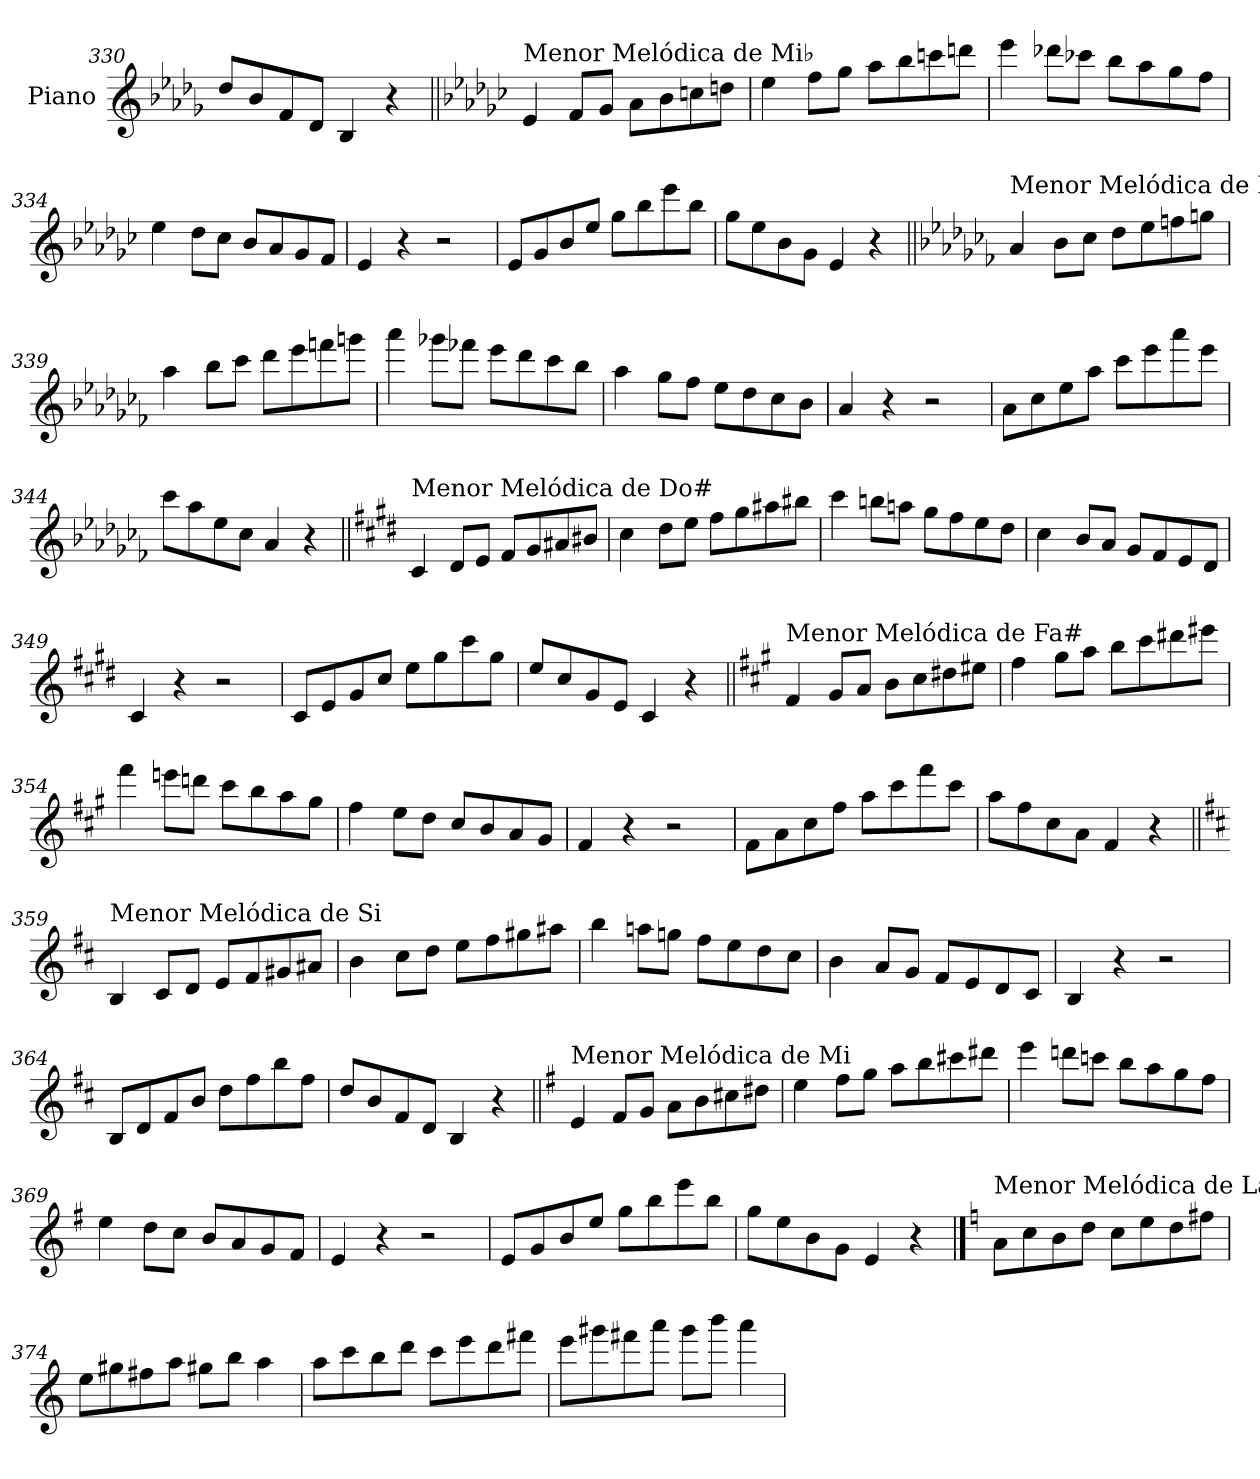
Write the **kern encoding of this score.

**kern
*part1
*staff1
*I"Piano
*I'Pno.
*clefG2
*k[b-e-a-d-g-]
=330
8dd-/L
8b-/
8f/
8d-/J
4B-/
4r
!!LO:LB:g=z
=331||
*k[b-e-a-d-g-c-]
!LO:TX:a:t=Menor Melódica de Mi♭
4e-/
8f/L
8g-/J
8a-\L
8b-\
8ccn\
8ddn\J
=332
4ee-\
8ff\L
8gg-\J
8aa-\L
8bb-\
8cccn\
8dddn\J
=333
4eee-\
8ddd-X\L
8ccc-X\J
8bb-\L
8aa-\
8gg-\
8ff\J
=334
4ee-\
8dd-\L
8cc-\J
8b-/L
8a-/
8g-/
8f/J
=335
4e-/
4r
2r
=336
8e-/L
8g-/
8b-/
8ee-/J
8gg-\L
8bb-\
8eee-\
8bb-\J
=337
8gg-\L
8ee-\
8b-\
8g-\J
4e-/
4r
!!LO:LB:g=z
=338||
*k[b-e-a-d-g-c-f-]
!LO:TX:a:t=Menor Melódica de La♭
4a-/
8b-\L
8cc-\J
8dd-\L
8ee-\
8ffn\
8ggn\J
=339
4aa-\
8bb-\L
8ccc-\J
8ddd-\L
8eee-\
8fffn\
8gggn\J
=340
4aaa-\
8ggg-X\L
8fff-X\J
8eee-\L
8ddd-\
8ccc-\
8bb-\J
=341
4aa-\
8gg-\L
8ff-\J
8ee-\L
8dd-\
8cc-\
8b-\J
=342
4a-/
4r
2r
=343
8a-\L
8cc-\
8ee-\
8aa-\J
8ccc-\L
8eee-\
8aaa-\
8eee-\J
=344
8ccc-\L
8aa-\
8ee-\
8cc-\J
4a-/
4r
!!LO:LB:g=z
=345||
*k[f#c#g#d#]
!LO:TX:a:t=Menor Melódica de Do#
4c#/
8d#/L
8e/J
8f#/L
8g#/
8a#X/
8b#X/J
=346
4cc#\
8dd#\L
8ee\J
8ff#\L
8gg#\
8aa#X\
8bb#X\J
=347
4ccc#\
8bbn\L
8aan\J
8gg#\L
8ff#\
8ee\
8dd#\J
=348
4cc#\
8b/L
8a/J
8g#/L
8f#/
8e/
8d#/J
=349
4c#/
4r
2r
=350
8c#/L
8e/
8g#/
8cc#/J
8ee\L
8gg#\
8ccc#\
8gg#\J
=351
8ee/L
8cc#/
8g#/
8e/J
4c#/
4r
!!LO:LB:g=z
=352||
*k[f#c#g#]
!LO:TX:a:t=Menor Melódica de Fa#
4f#/
8g#/L
8a/J
8b\L
8cc#\
8dd#X\
8ee#X\J
=353
4ff#\
8gg#\L
8aa\J
8bb\L
8ccc#\
8ddd#X\
8eee#X\J
=354
4fff#\
8eeen\L
8dddn\J
8ccc#\L
8bb\
8aa\
8gg#\J
=355
4ff#\
8ee\L
8dd\J
8cc#/L
8b/
8a/
8g#/J
=356
4f#/
4r
2r
=357
8f#\L
8a\
8cc#\
8ff#\J
8aa\L
8ccc#\
8fff#\
8ccc#\J
=358
8aa\L
8ff#\
8cc#\
8a\J
4f#/
4r
!!LO:LB:g=z
=359||
*k[f#c#]
!LO:TX:a:t=Menor Melódica de Si
4B/
8c#/L
8d/J
8e/L
8f#/
8g#X/
8a#X/J
=360
4b\
8cc#\L
8dd\J
8ee\L
8ff#\
8gg#X\
8aa#X\J
=361
4bb\
8aan\L
8ggn\J
8ff#\L
8ee\
8dd\
8cc#\J
=362
4b\
8a/L
8g/J
8f#/L
8e/
8d/
8c#/J
=363
4B/
4r
2r
=364
8B/L
8d/
8f#/
8b/J
8dd\L
8ff#\
8bb\
8ff#\J
=365
8dd/L
8b/
8f#/
8d/J
4B/
4r
!!LO:LB:g=z
=366||
*k[f#]
!LO:TX:a:t=Menor Melódica de Mi
4e/
8f#/L
8g/J
8a\L
8b\
8cc#X\
8dd#X\J
=367
4ee\
8ff#\L
8gg\J
8aa\L
8bb\
8ccc#X\
8ddd#X\J
=368
4eee\
8dddn\L
8cccn\J
8bb\L
8aa\
8gg\
8ff#\J
=369
4ee\
8dd\L
8cc\J
8b/L
8a/
8g/
8f#/J
=370
4e/
4r
2r
=371
8e/L
8g/
8b/
8ee/J
8gg\L
8bb\
8eee\
8bb\J
=372
8gg\L
8ee\
8b\
8g\J
4e/
4r
!!LO:PB:g=z
==373
*k[]
!LO:TX:a:t=Menor Melódica de La
8a\L
8cc\
8b\
8dd\J
8cc\L
8ee\
8dd\
8ff#X\J
=374
8ee\L
8gg#X\
8ff#X\
8aa\J
8gg#X\L
8bb\J
4aa\
=375
8aa\L
8ccc\
8bb\
8ddd\J
8ccc\L
8eee\
8ddd\
8fff#X\J
=376
8eee\L
8ggg#X\
8fff#X\
8aaa\J
8ggg#\L
8bbb\J
4aaa\
=
*-
